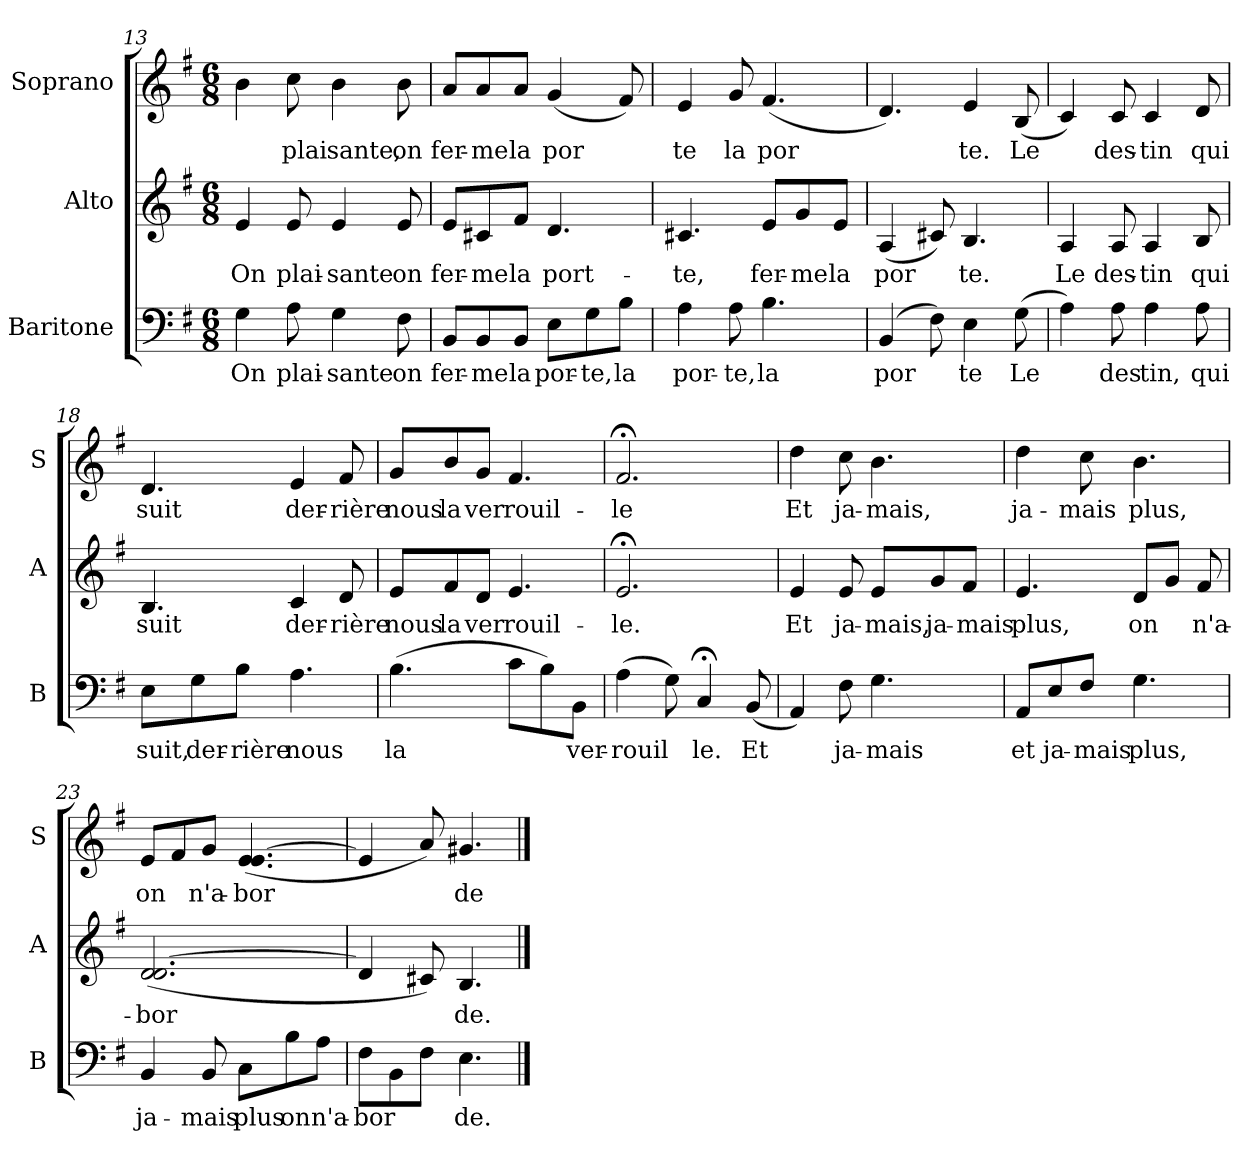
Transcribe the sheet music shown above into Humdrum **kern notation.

**kern	**text	**kern	**text	**kern	**text
*part3	*part3	*part2	*part2	*part1	*part1
*staff3	*staff3	*staff2	*staff2	*staff1	*staff1
*I"Baritone	*	*I"Alto	*	*I"Soprano	*
*I'B	*	*I'A	*	*I'S	*
*clefF4	*	*clefG2	*	*clefG2	*
*k[f#]	*	*k[f#]	*	*k[f#]	*
*G:	*	*G:	*	*G:	*
*M6/8	*	*M6/8	*	*M6/8	*
=13	=13	=13	=13	=13	=13
!	!LO:LY:b:cj	!	!LO:LY:b:cj	!	!LO:LY:b:cj
4G\	On	4e/	On	4b\	.
!	!LO:LY:b:cj	!	!LO:LY:b:cj	!	!LO:LY:b:cj
8A\	plai-	8e/	plai-	8cc\	plai
!	!LO:LY:b:cj	!	!LO:LY:b:cj	!	!LO:LY:b:cj
4G\	-sante	4e/	-sante	4b\	sante,
!	!LO:LY:b:cj	!	!LO:LY:b:cj	!	!LO:LY:b:cj
8F#\	on	8e/	on	8b\	on
!!LO:LB:g=z
=14	=14	=14	=14	=14	=14
!	!LO:LY:b:cj	!	!LO:LY:b:cj	!	!LO:LY:b:cj
8BB/L	fer-	8e/L	fer-	8a/L	fer-
!	!LO:LY:b:cj	!	!LO:LY:b:cj	!	!LO:LY:b:cj
8BB/	-me	8c#X/	-me	8a/	-me
!	!LO:LY:b:cj	!	!LO:LY:b:cj	!	!LO:LY:b:cj
8BB/J	la	8f#/J	la	8a/J	la
!	!LO:LY:b:cj	!	!LO:LY:b:cj	!	!LO:LY:b:cj
8E\L	por-	4.d/	port-	(<4g/	por-
!	!LO:LY:b:cj	!	!	!	!
8G\	-te,	.	.	.	.
!	!LO:LY:b:cj	!	!	!	!LO:LY:b:cj
8B\J	la	.	.	8f#/)	--
=15	=15	=15	=15	=15	=15
!	!LO:LY:b:cj	!	!LO:LY:b:cj	!	!LO:LY:b:cj
4A\	por-	4.c#X/	-te,	4e/	-te
!	!LO:LY:b:cj	!	!	!	!LO:LY:b:cj
8A\	-te,	.	.	8g/	la
!	!LO:LY:b:cj	!	!LO:LY:b:cj	!	!LO:LY:b:cj
4.B\	la	8e/L	fer-	(<4.f#/	por-
!	!	!	!LO:LY:b:cj	!	!
.	.	8g/	-me	.	.
!	!	!	!LO:LY:b:cj	!	!
.	.	8e/J	la	.	.
=16	=16	=16	=16	=16	=16
!	!LO:LY:b:cj	!	!LO:LY:b:cj	!	!LO:LY:b:cj
(>4BB/	por-	(>4A/	por-	4.d/)	--
!	!LO:LY:b:cj	!	!LO:LY:b:cj	!	!
8F#\)	--	8c#X/)	--	.	.
!	!LO:LY:b:cj	!	!LO:LY:b:cj	!	!LO:LY:b:cj
4E\	-te	4.B/	-te.	4e/	-te.
!	!LO:LY:b:cj	!	!	!	!LO:LY:b:cj
(>8G\	Le	.	.	(>8B/	Le
=17	=17	=17	=17	=17	=17
!	!LO:LY:b:cj	!	!LO:LY:b:cj	!	!LO:LY:b:cj
4A\)	.	4A/	Le	4c/)	.
!	!LO:LY:b:cj	!	!LO:LY:b:cj	!	!LO:LY:b:cj
8A\	des	8A/	des-	8c/	des-
!	!LO:LY:b:cj	!	!LO:LY:b:cj	!	!LO:LY:b:cj
4A\	tin,	4A/	-tin	4c/	-tin
!	!LO:LY:b:cj	!	!LO:LY:b:cj	!	!LO:LY:b:cj
8A\	qui	8B/	qui	8d/	qui
=18	=18	=18	=18	=18	=18
!	!LO:LY:b:cj	!	!LO:LY:b:cj	!	!LO:LY:b:cj
8E\L	suit,	4.B/	suit	4.d/	suit
!	!LO:LY:b:cj	!	!	!	!
8G\	der-	.	.	.	.
!	!LO:LY:b:cj	!	!	!	!
8B\J	-rière	.	.	.	.
!	!LO:LY:b:cj	!	!LO:LY:b:cj	!	!LO:LY:b:cj
4.A\	nous	4c/	der-	4e/	der-
!	!	!	!LO:LY:b:cj	!	!LO:LY:b:cj
.	.	8d/	-rière	8f#/	-rière
=19	=19	=19	=19	=19	=19
!	!LO:LY:b:cj	!	!LO:LY:b:cj	!	!LO:LY:b:cj
(>4.B\	la	8e/L	nous	8g/L	nous
!	!	!	!LO:LY:b:cj	!	!LO:LY:b:cj
.	.	8f#/	la	8b/	la
!	!	!	!LO:LY:b:cj	!	!LO:LY:b:cj
.	.	8d/J	ver	8g/J	ver
!	!LO:LY:b:cj	!	!LO:LY:b:cj	!	!LO:LY:b:cj
8c\L	.	4.e/	rouil-	4.f#/	rouil-
!	!LO:LY:b:cj	!	!	!	!
8B\)	.	.	.	.	.
!	!LO:LY:b:cj	!	!	!	!
8BB\J	ver-	.	.	.	.
=20	=20	=20	=20	=20	=20
!	!LO:LY:b:cj	!	!LO:LY:b:cj	!	!LO:LY:b:cj
(>4A\	-rouil-	2.e;</	-le.	2.f#;</	-le
!	!LO:LY:b:cj	!	!	!	!
8G\)	--	.	.	.	.
!	!LO:LY:b:cj	!	!	!	!
4C;</	-le.	.	.	.	.
!	!LO:LY:b:cj	!	!	!	!
(<8BB/	Et	.	.	.	.
!!LO:PB:g=z
=21	=21	=21	=21	=21	=21
!	!LO:LY:b:cj	!	!LO:LY:b:cj	!	!LO:LY:b:cj
4AA/)	.	4e/	Et	4dd\	Et
!	!LO:LY:b:cj	!	!LO:LY:b:cj	!	!LO:LY:b:cj
8F#\	ja-	8e/	ja-	8cc\	ja-
!	!LO:LY:b:cj	!	!LO:LY:b:cj	!	!LO:LY:b:cj
4.G\	-mais	8e/L	-mais,	4.b\	-mais,
!	!	!	!LO:LY:b:cj	!	!
.	.	8g/	ja-	.	.
!	!	!	!LO:LY:b:cj	!	!
.	.	8f#/J	-mais	.	.
=22	=22	=22	=22	=22	=22
!	!LO:LY:b:cj	!	!LO:LY:b:cj	!	!LO:LY:b:cj
8AA/L	et	4.e/	plus,	4dd\	ja-
!	!LO:LY:b:cj	!	!	!	!
8E/	ja-	.	.	.	.
!	!LO:LY:b:cj	!	!	!	!LO:LY:b:cj
8F#/J	-mais	.	.	8cc\	-mais
!	!LO:LY:b:cj	!	!LO:LY:b:cj	!	!LO:LY:b:cj
4.G\	plus,	8d/L	on	4.b\	plus,
!	!	!	!LO:LY:b:cj	!	!
.	.	8g/J	.	.	.
!	!	!	!LO:LY:b:cj	!	!
.	.	8f#/	n'a-	.	.
=23	=23	=23	=23	=23	=23
!	!LO:LY:b:cj	!	!LO:LY:b:cj	!	!LO:LY:b:cj
4BB/	ja-	(>2.d/ [<2.d/	-bor-	8e/L	on
!	!	!	!	!	!LO:LY:b:cj
.	.	.	.	8f#/	.
!	!LO:LY:b:cj	!	!	!	!LO:LY:b:cj
8BB/	-mais	.	.	8g/J	n'a-
!	!LO:LY:b:cj	!	!	!	!LO:LY:b:cj
8C\L	plus	.	.	(>4.e/ [<4.e/	-bor-
!	!LO:LY:b:cj	!	!	!	!
8B\	on	.	.	.	.
!	!LO:LY:b:cj	!	!	!	!
8A\J	n'a-	.	.	.	.
=24	=24	=24	=24	=24	=24
!	!LO:LY:b:cj	!	!LO:LY:b:cj	!	!LO:LY:b:cj
8F#\L	-bor-	4d/]	--	4e/]	--
!	!LO:LY:b:cj	!	!	!	!
8BB\	--	.	.	.	.
!	!LO:LY:b:cj	!	!LO:LY:b:cj	!	!LO:LY:b:cj
8F#\J	--	8c#X/)	--	8a/)	--
!	!LO:LY:b:cj	!	!LO:LY:b:cj	!	!LO:LY:b:cj
4.E\	-de.	4.B/	-de.	4.g#X/	-de
==	==	==	==	==	==
*-	*-	*-	*-	*-	*-
